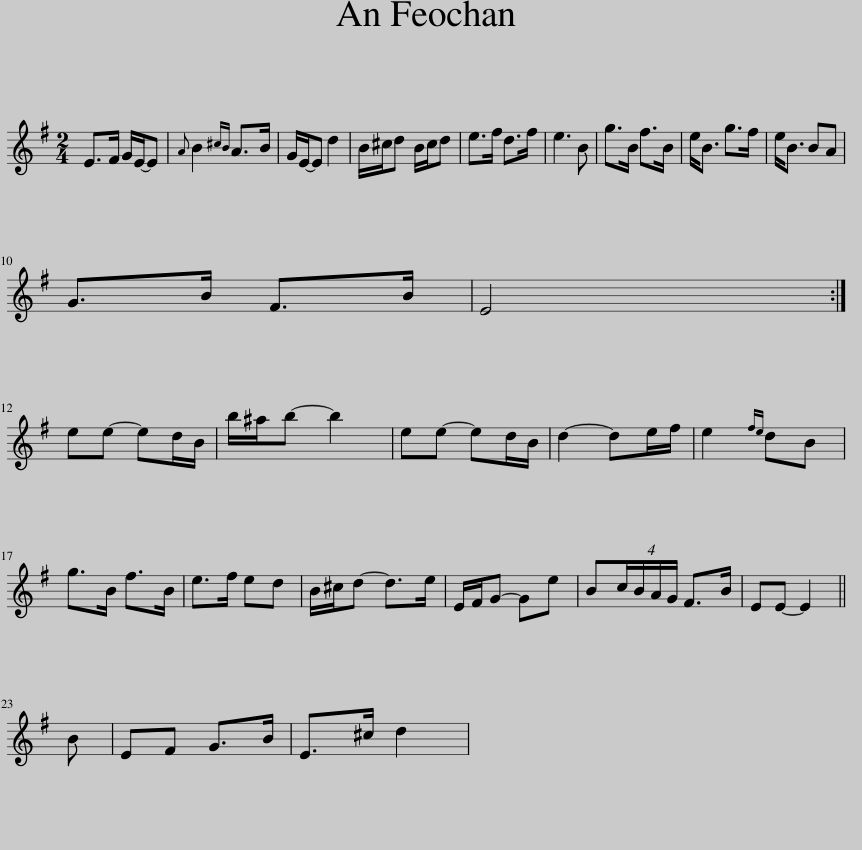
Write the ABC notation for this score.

X:1
L:1/8
M:2/4
I:linebreak $
K:Emin
V:1 treble
V:1
 E>F G/E/-E |{A} B2{^cB} A>B | G/E/-E d2 | B/^c/d B/c/d | e>f d>f | %5
 e3 B | g>B f>B | e<B g>f | e<B BA |$ G>B F>B | %10
 E4 :|$ ee- ed/B/ | b/^a/b- b2 | ee- ed/B/ | d2- de/f/ | %15
 e2{fe} dB |$ g>B f>B | e>f ed | B/^c/d- d>e | E/F/G- Ge | %20
 B(4:3:4c/B/A/G/ F>B | EE- E2 ||$ B | EF G>B | E>^c d2 | %25
